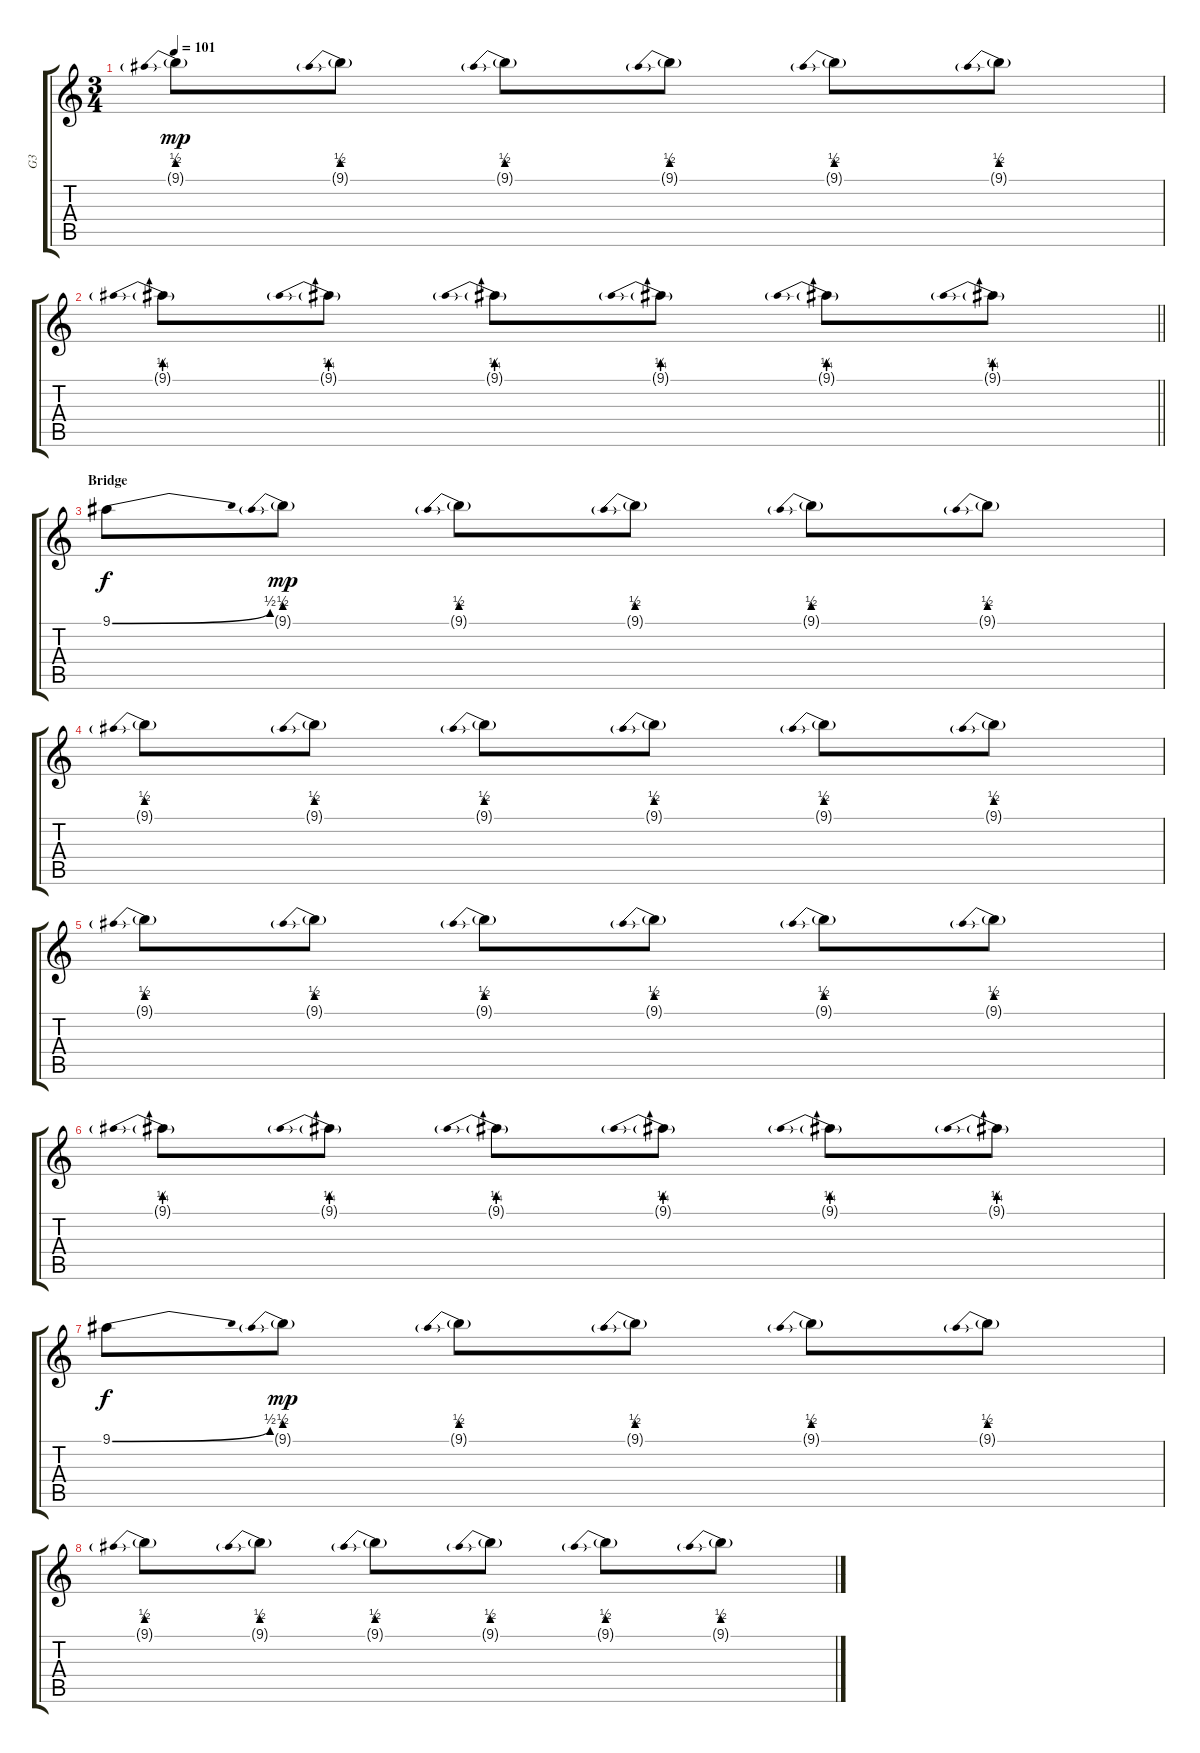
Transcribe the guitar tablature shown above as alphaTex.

\track ("G3" "G3") {instrument distortionguitar}
\staff {score tabs}
\tuning (Db4 Ab3 E3 B2 Gb2 B1) {hide}
\ts (3 4)
\tempo 101
\clef g2
\ks c
9.1{be (prebend 0 2 60 2) g}.8{dy mp} 9.1{be (prebend 0 2 60 2) g}.8 9.1{be (prebend 0 2 60 2) g}.8 9.1{be (prebend 0 2 60 2) g}.8 9.1{be (prebend 0 2 60 2) g}.8 9.1{be (prebend 0 2 60 2) g}.8 |
\barLineRight lightlight
9.1{be (prebend 0 1 60 1) g}.8 9.1{be (prebend 0 1 60 1) g}.8 9.1{be (prebend 0 1 60 1) g}.8 9.1{be (prebend 0 1 60 1) g}.8 9.1{be (prebend 0 1 60 1) g}.8 9.1{be (prebend 0 1 60 1) g}.8 |
\section ("" "Bridge")
9.1{be (bend 0 0 60 2)}.8{dy f} 9.1{be (prebend 0 2 60 2) g}.8{dy mp} 9.1{be (prebend 0 2 60 2) g}.8 9.1{be (prebend 0 2 60 2) g}.8 9.1{be (prebend 0 2 60 2) g}.8 9.1{be (prebend 0 2 60 2) g}.8 |
9.1{be (prebend 0 2 60 2) g}.8 9.1{be (prebend 0 2 60 2) g}.8 9.1{be (prebend 0 2 60 2) g}.8 9.1{be (prebend 0 2 60 2) g}.8 9.1{be (prebend 0 2 60 2) g}.8 9.1{be (prebend 0 2 60 2) g}.8 |
9.1{be (prebend 0 2 60 2) g}.8 9.1{be (prebend 0 2 60 2) g}.8 9.1{be (prebend 0 2 60 2) g}.8 9.1{be (prebend 0 2 60 2) g}.8 9.1{be (prebend 0 2 60 2) g}.8 9.1{be (prebend 0 2 60 2) g}.8 |
9.1{be (prebend 0 1 60 1) g}.8 9.1{be (prebend 0 1 60 1) g}.8 9.1{be (prebend 0 1 60 1) g}.8 9.1{be (prebend 0 1 60 1) g}.8 9.1{be (prebend 0 1 60 1) g}.8 9.1{be (prebend 0 1 60 1) g}.8 |
9.1{be (bend 0 0 60 2)}.8{dy f} 9.1{be (prebend 0 2 60 2) g}.8{dy mp} 9.1{be (prebend 0 2 60 2) g}.8 9.1{be (prebend 0 2 60 2) g}.8 9.1{be (prebend 0 2 60 2) g}.8 9.1{be (prebend 0 2 60 2) g}.8 |
9.1{be (prebend 0 2 60 2) g}.8 9.1{be (prebend 0 2 60 2) g}.8 9.1{be (prebend 0 2 60 2) g}.8 9.1{be (prebend 0 2 60 2) g}.8 9.1{be (prebend 0 2 60 2) g}.8 9.1{be (prebend 0 2 60 2) g}.8
